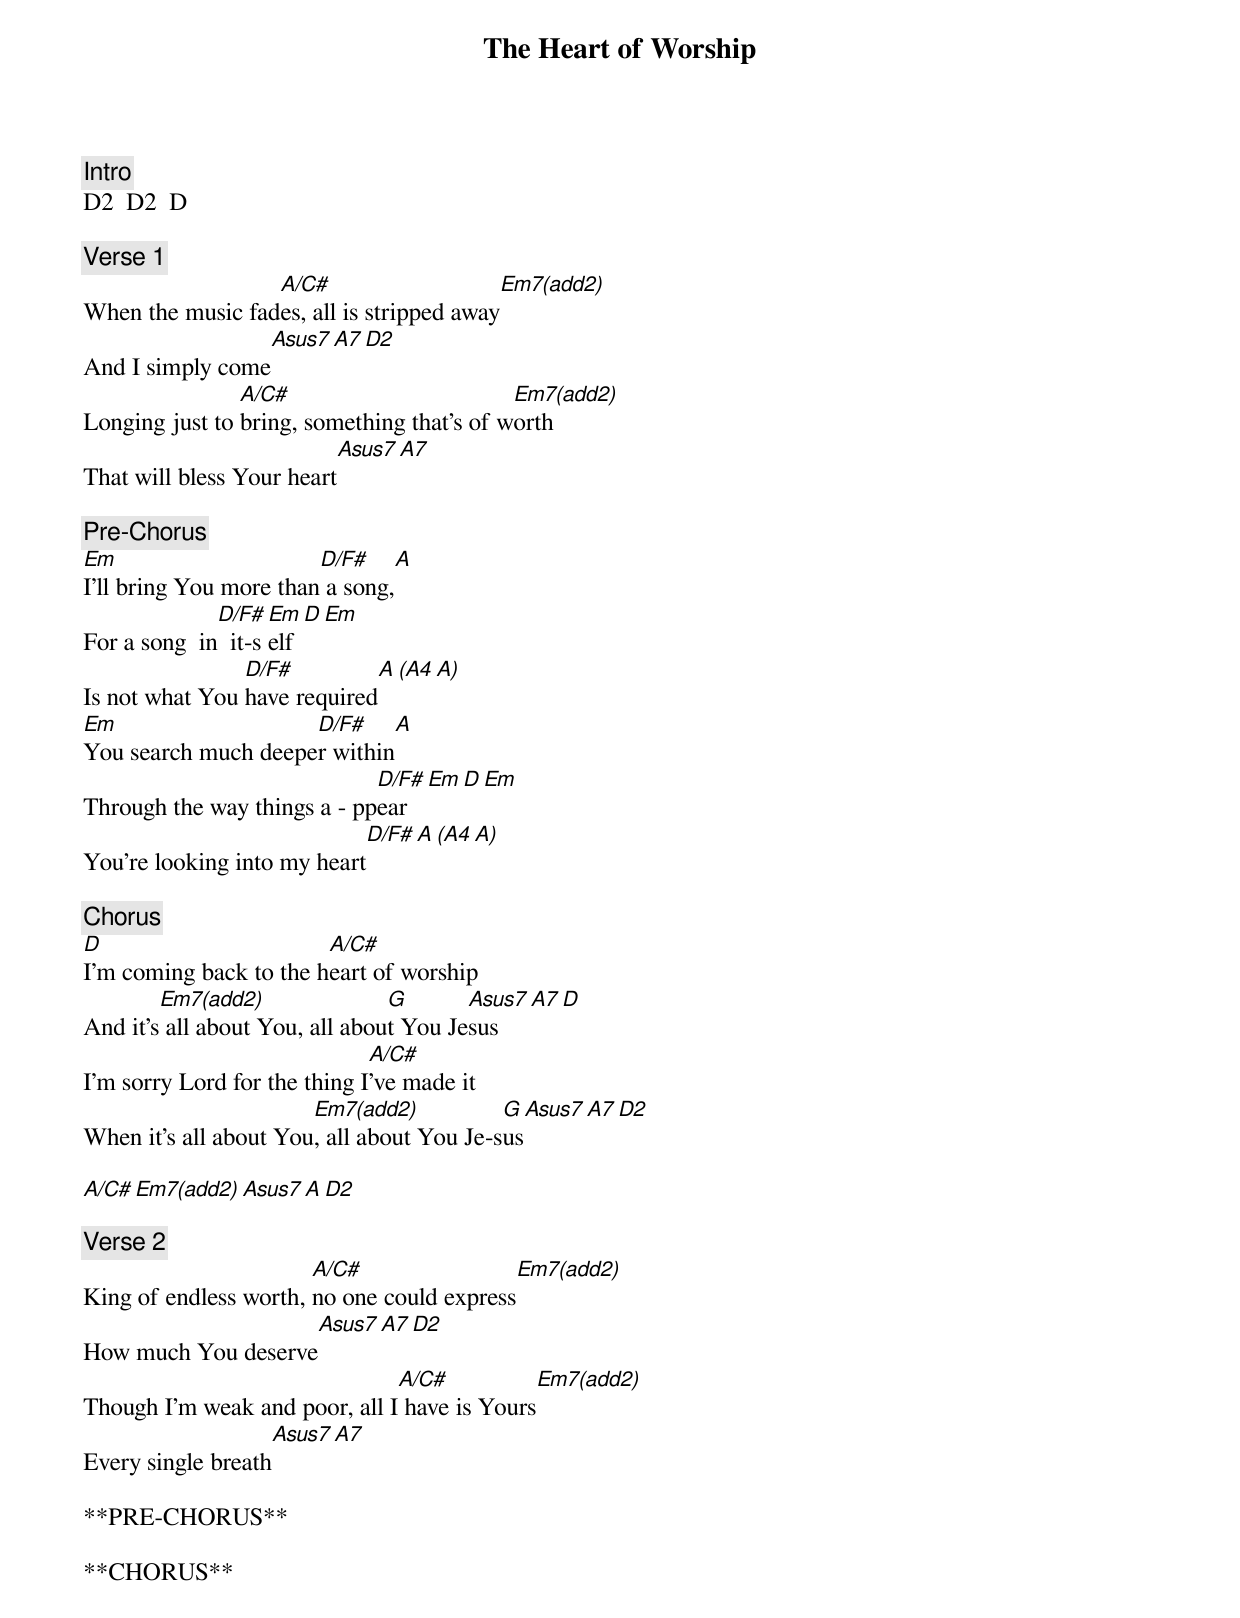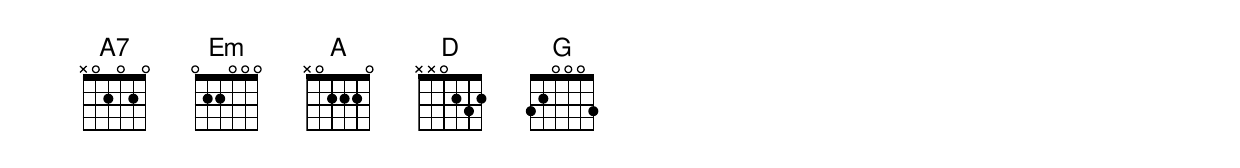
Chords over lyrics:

The Heart of Worship

[Intro]
D2  D2  D

[Verse 1]
		  A/C#	                               Em7(add2)
When the music fades, all is stripped away
	             Asus7 A7 	D2
And I simply come
		A/C#			    Em7(add2)
Longing just to bring, something that's of worth
	                             Asus7     A7
That will bless Your heart

[Pre-Chorus]
Em	                D/F#	        A
I'll bring You more than a song,
              D/F#  Em   D   Em
For a song  in  it-self
	        D/F#		A  (A4 A)
Is not what You have required
Em		     D/F#	         A
You search much deeper within
                             D/F#    Em 	D       Em
Through the way things a - ppear
                                 D/F#	A  (A4 A)
You're looking into my heart

[Chorus]
D			A/C#
I'm coming back to the heart of worship
	Em7(add2)		G	Asus7 A7  D
And it's all about You, all about You Jesus
		              A/C#
I'm sorry Lord for the thing I've made it
                       Em7(add2)	   G                Asus7 A7  D2
When it's all about You, all about You Je-sus

A/C#    Em7(add2)   Asus7    A    D2

[Verse 2]
	               A/C#	                                  Em7(add2)
King of endless worth, no one could express
                                            Asus7 A7  D2
How much You deserve
 		               A/C#	 	Em7(add2)
Though I'm weak and poor, all I have is Yours
             	             Asus7 A7
Every single breath

**PRE-CHORUS**

**CHORUS**
